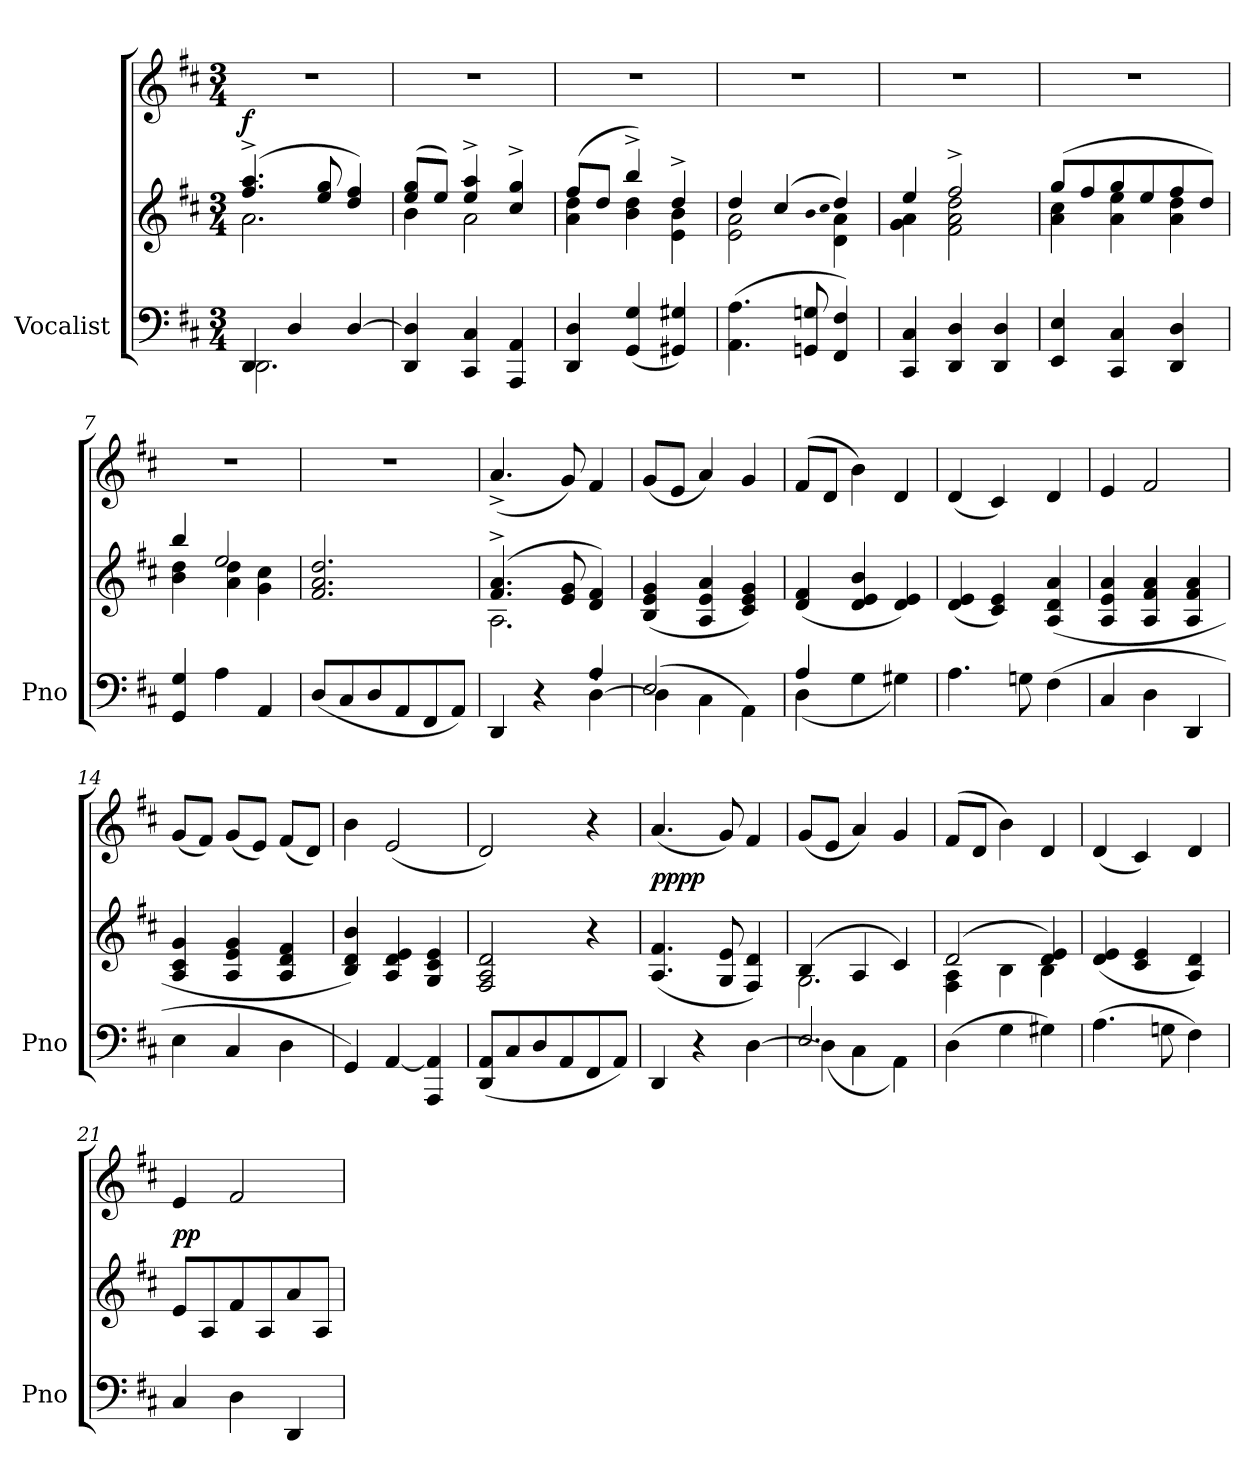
**kern	**kern	**kern	**dynam
*part1	*part1	*part1	*part1
*staff3	*staff2	*staff1	*staff1/2/3
*I"Vocalist	*	*	*
*I'Pno	*	*	*
*clefF4	*clefG2	*clefG2	*
*k[f#c#]	*k[f#c#]	*k[f#c#]	*
*D:	*D:	*D:	*
*M3/4	*M3/4	*M3/4	*
*MM80	*MM80	*MM80	*
=	=	=	=
*^	*^	*	*
!	!	!	!	!	!LO:DY:c=2
4DD/	2.DD\	(4.ff#^/ 4.aa^/	2.a\	2.r	f
4D/	.	.	.	.	.
.	.	8ee/ 8gg/	.	.	.
[4D/	.	4dd/ 4ff#/)	.	.	.
*v	*v	*	*	*	*
=2	=2	=2	=2	=2
4DD/ 4D]/	(8ee/ 8gg/L	4b\	2.r	.
.	8ee/J)	.	.	.
4CC#/ 4C#/	4ee^/ 4aa^/	2a\	.	.
4AAA/ 4AA/	4cc#^/ 4gg^/	.	.	.
=3	=3	=3	=3	=3
4DD/ 4D/	(8ff#/L	4a\ 4dd\	2.r	.
.	8dd/J	.	.	.
(4GG/ 4G/	4bb^/)	4b\ 4dd\	.	.
4GG#X/ 4G#X/)	4dd^/	4e\ 4b\	.	.
=4	=4	=4	=4	=4
(4.AA\ 4.A\	4dd/	2e\ 2a\	2.r	.
.	(4cc#/	.	.	.
8GGn/ 8Gn/	.	.	.	.
.	qb	.	.	.
.	qcc#	.	.	.
4FF#/ 4F#/)	4dd/)	4d\ 4a\	.	.
=5	=5	=5	=5	=5
4CC#/ 4C#/	4ee/	4g\ 4a\	2.r	.
4DD/ 4D/	2ff#^/	2f#\ 2a\ 2dd\	.	.
4DD/ 4D/	.	.	.	.
=6	=6	=6	=6	=6
4EE/ 4E/	(8gg/L	4a\ 4cc#\	2.r	.
.	8ff#/	.	.	.
4CC#/ 4C#/	8gg/	4a\ 4ee\	.	.
.	8ee/	.	.	.
4DD/ 4D/	8ff#/	4a\ 4dd\	.	.
.	8dd/J)	.	.	.
=7	=7	=7	=7	=7
4GG/ 4G/	4bb/	4b\ 4dd\	2.r	.
4A\	2ee/	4a\ 4dd\	.	.
4AA/	.	4g\ 4cc#\	.	.
*	*v	*v	*	*
=8	=8	=8	=8
(8D/L	2.f#/ 2.a/ 2.dd/	2.r	.
8C#/	.	.	.
8D/	.	.	.
8AA/	.	.	.
8FF#/	.	.	.
8AA/J)	.	.	.
=9	=9	=9	=9
*^	*^	*	*
!	!	!	!	!	!LO:DY:c=2
4DD/	2ryy	(4.f#^/ 4.a^/	2.A\	(4.a^/	mf mf
4r	.	.	.	.	.
.	.	8e/ 8g/	.	8g/)	.
[4D'\	4A/	4d/ 4f#/)	.	4f#/	.
*	*	*v	*v	*	*
=10	=10	=10	=10	=10
(2E/	4D\]	(4B/ 4e/ 4g/	(8g/L	.
.	.	.	8e/J	.
.	4C#\	4A/ 4e/ 4a/	4a/)	.
4AA\)	4ryy	4c#/ 4e/ 4g/)	4g/	.
=11	=11	=11	=11	=11
4A/	(4D\	(4d/ 4f#/	(8f#/L	.
.	.	.	8d/J	.
4G\	2ryy	4d/ 4e/ 4b/	4b\)	.
4G#X\)	.	4d/ 4e/)	4d/	.
*v	*v	*	*	*
=12	=12	=12	=12
4.A\	(4d/ 4e/	(4d/	.
.	4c#/ 4e/)	4c#/)	.
8Gn\	.	.	.
(4F#\	(4A/ 4d/ 4a/	4d/	.
=13	=13	=13	=13
4C#/	4A/ 4e/ 4a/	4e/	.
4D\	4A/ 4f#/ 4a/	2f#/	.
4DD/	4A/ 4f#/ 4a/	.	.
=14	=14	=14	=14
4E\	4A/ 4c#/ 4g/	(8g/L	.
.	.	8f#/J)	.
4C#/	4A/ 4e/ 4g/	(8g/L	.
.	.	8e/J)	.
4D\	4A/ 4d/ 4f#/	(8f#/L	.
.	.	8d/J)	.
=15	=15	=15	=15
4GG/)	4B/ 4d/ 4b/)	4b\	.
[4AA/	4A/ 4d/ 4e/	(2e/	.
4AAA/ 4AA]/	4G/ 4c#/ 4e/	.	.
=16	=16	=16	=16
(8DD/ 8AA/L	2F#/ 2A/ 2d/	2d/)	.
8C#/	.	.	.
8D/	.	.	.
8AA/	.	.	.
8FF#/	4r	4r	.
8AA/J)	.	.	.
=17	=17	=17	=17
!	!	!	!LO:DY:c=2
4DD/	(4.A/ 4.f#/	(4.a/	pp pp
4r	.	.	.
.	8G/ 8e/	8g/)	.
[4D\	4F#/ 4d/)	4f#/	.
=18	=18	=18	=18
*^	*^	*	*
2.E/	(4D\]	(4B/	2.G\	(8g/L	.
.	.	.	.	8e/J	.
.	4C#\	4A/	.	4a/)	.
.	4AA\)	4c#/)	.	4g/	.
*v	*v	*	*	*	*
=19	=19	=19	=19	=19
(4D\	(2d/	4F#\ 4A\	(8f#/L	.
.	.	.	8d/J	.
4G\	.	4B\	4b\)	.
4G#X\)	4d/ 4e/)	4B\	4d/	.
*	*v	*v	*	*
=20	=20	=20	=20
(4.A\	(4d/ 4e/	(4d/	.
.	4c#/ 4e/	4c#/)	.
8Gn\	.	.	.
4F#\)	4A/ 4d/)	4d/	.
=21	=21	=21	=21
!	!	!	!LO:DY:c=2
4C#/	8e/L	4e/	pp
.	8A/	.	.
4D\	8f#/	2f#/	.
.	8A/	.	.
4DD/	8a/	.	.
.	8A/J	.	.
=	=	=	=
*-	*-	*-	*-
